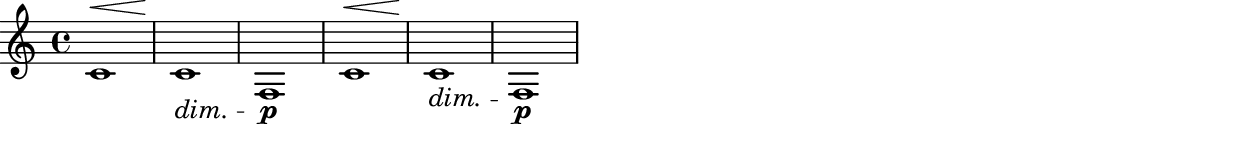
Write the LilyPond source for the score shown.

%% Generated by lilypond-book
%% Options: [exampleindent=10.16\mm,indent=0\mm,line-width=160\mm,paper-height=845.047\pt,paper-width=597.508\pt,papersize='(cons (* 597.508 pt) (* 845.047 pt))]
\include "lilypond-book-preamble.ly"


% ****************************************************************
% Start cut-&-pastable-section
% ****************************************************************

#(ly:set-option 'eps-box-padding 3.000000)



\paper {
  #(set-paper-size '(cons (* 597.508 pt) (* 845.047 pt)))
  indent = 0\mm
  line-width = 160\mm
  % offset the left padding, also add 1mm as lilypond creates cropped
  % images with a little space on the right
  line-width = #(- line-width (* mm  3.000000) (* mm 1))
}

\layout {
  
}




% ****************************************************************
% ly snippet:
% ****************************************************************
\sourcefilename "/lilypond-2.25.16/input/regression/dynamics-alignment-breaker.ly"
\sourcefileline 0
\version "2.19.21"

\header {
  texidoc = "Hairpins, DynamicTextSpanners and dynamics can be
positioned independently using @code{\\breakDynamicSpan}, which
causes the alignment spanner to end prematurely.
"
}

\relative {
  c'1^\<
  \dimTextDim
  c1_\>
  f,1\p

  c'1^\<
  \breakDynamicSpan
  c1_\>
  \breakDynamicSpan
  f,1\p
}



% ****************************************************************
% end ly snippet
% ****************************************************************
